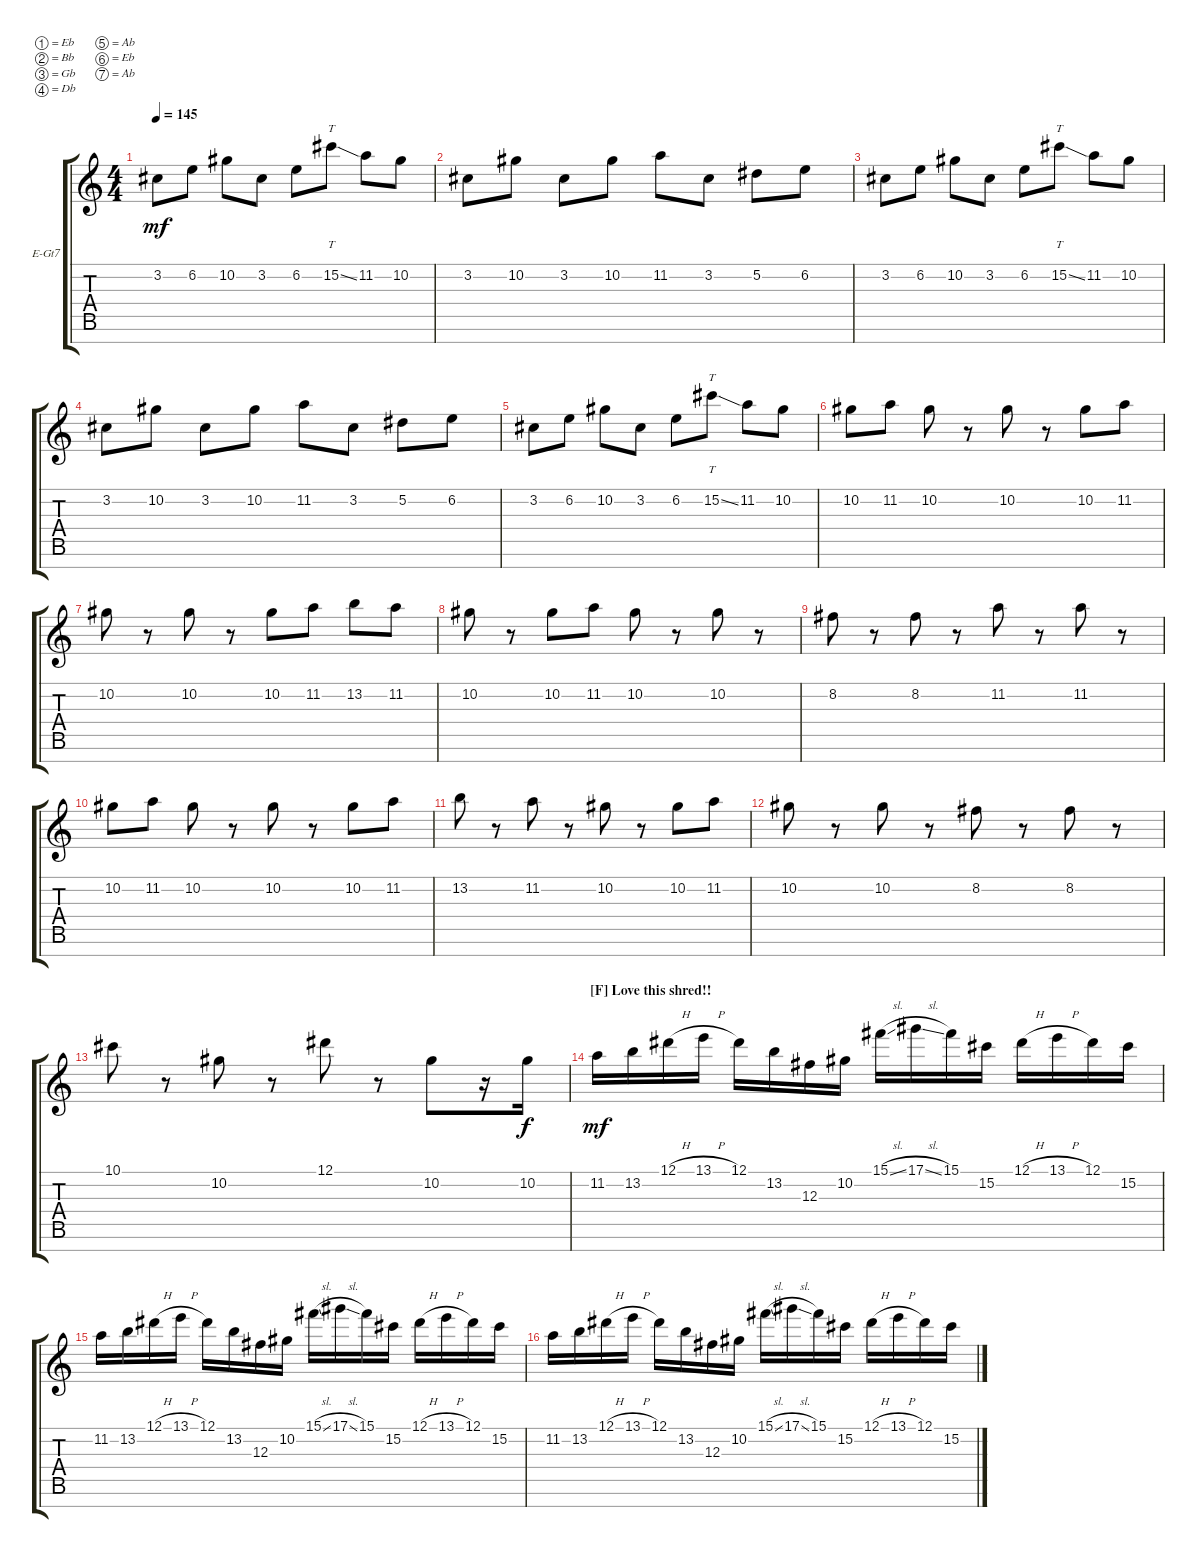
\defaultSystemsLayout 4
\bracketExtendMode groupsimilarinstruments
\firstSystemTrackNameOrientation horizontal
\otherSystemsTrackNameOrientation horizontal
\track ("Ambient Guitar" "E-Gt7") {instrument distortionguitar}
\staff {score tabs}
\tuning (Eb4 Bb3 Gb3 Db3 Ab2 Eb2 Ab1)
\ts (4 4)
\tempo 145
\clef g2
\ks c
3.2.8{dy mf} 6.2.8 10.2.8 3.2.8 6.2.8 15.2{ss}.8{tt} 11.2.8 10.2.8 |
3.2.8 10.2.8 3.2.8 10.2.8 11.2.8 3.2.8 5.2.8 6.2.8 |
3.2.8 6.2.8 10.2.8 3.2.8 6.2.8 15.2{ss}.8{tt} 11.2.8 10.2.8 |
3.2.8 10.2.8 3.2.8 10.2.8 11.2.8 3.2.8 5.2.8 6.2.8 |
3.2.8 6.2.8 10.2.8 3.2.8 6.2.8 15.2{ss}.8{tt} 11.2.8 10.2.8 |
10.2.8 11.2.8 10.2.8 r.8 10.2.8 r.8 10.2.8 11.2.8 |
10.2.8 r.8 10.2.8 r.8 10.2.8 11.2.8 13.2.8 11.2.8 |
10.2.8 r.8 10.2.8 11.2.8 10.2.8 r.8 10.2.8 r.8 |
8.2.8 r.8 8.2.8 r.8 11.2.8 r.8 11.2.8 r.8 |
10.2.8 11.2.8 10.2.8 r.8 10.2.8 r.8 10.2.8 11.2.8 |
13.2.8 r.8 11.2.8 r.8 10.2.8 r.8 10.2.8 11.2.8 |
10.2.8 r.8 10.2.8 r.8 8.2.8 r.8 8.2.8 r.8 |
10.1.8 r.8 10.2.8 r.8 12.1.8 r.8 10.2.8 r.16 10.2.16{dy f} |
\section ("F" "Love this shred!!")
11.2.16{dy mf} 13.2.16 12.1{h}.16 13.1{h}.16 12.1.16 13.2.16 12.3.16 10.2.16 15.1{sl}.16 17.1{sl}.16 15.1.16 15.2.16 12.1{h}.16 13.1{h}.16 12.1.16 15.2.16 |
11.2.16 13.2.16 12.1{h}.16 13.1{h}.16 12.1.16 13.2.16 12.3.16 10.2.16 15.1{sl}.16 17.1{sl}.16 15.1.16 15.2.16 12.1{h}.16 13.1{h}.16 12.1.16 15.2.16 |
11.2.16 13.2.16 12.1{h}.16 13.1{h}.16 12.1.16 13.2.16 12.3.16 10.2.16 15.1{sl}.16 17.1{sl}.16 15.1.16 15.2.16 12.1{h}.16 13.1{h}.16 12.1.16 15.2.16
